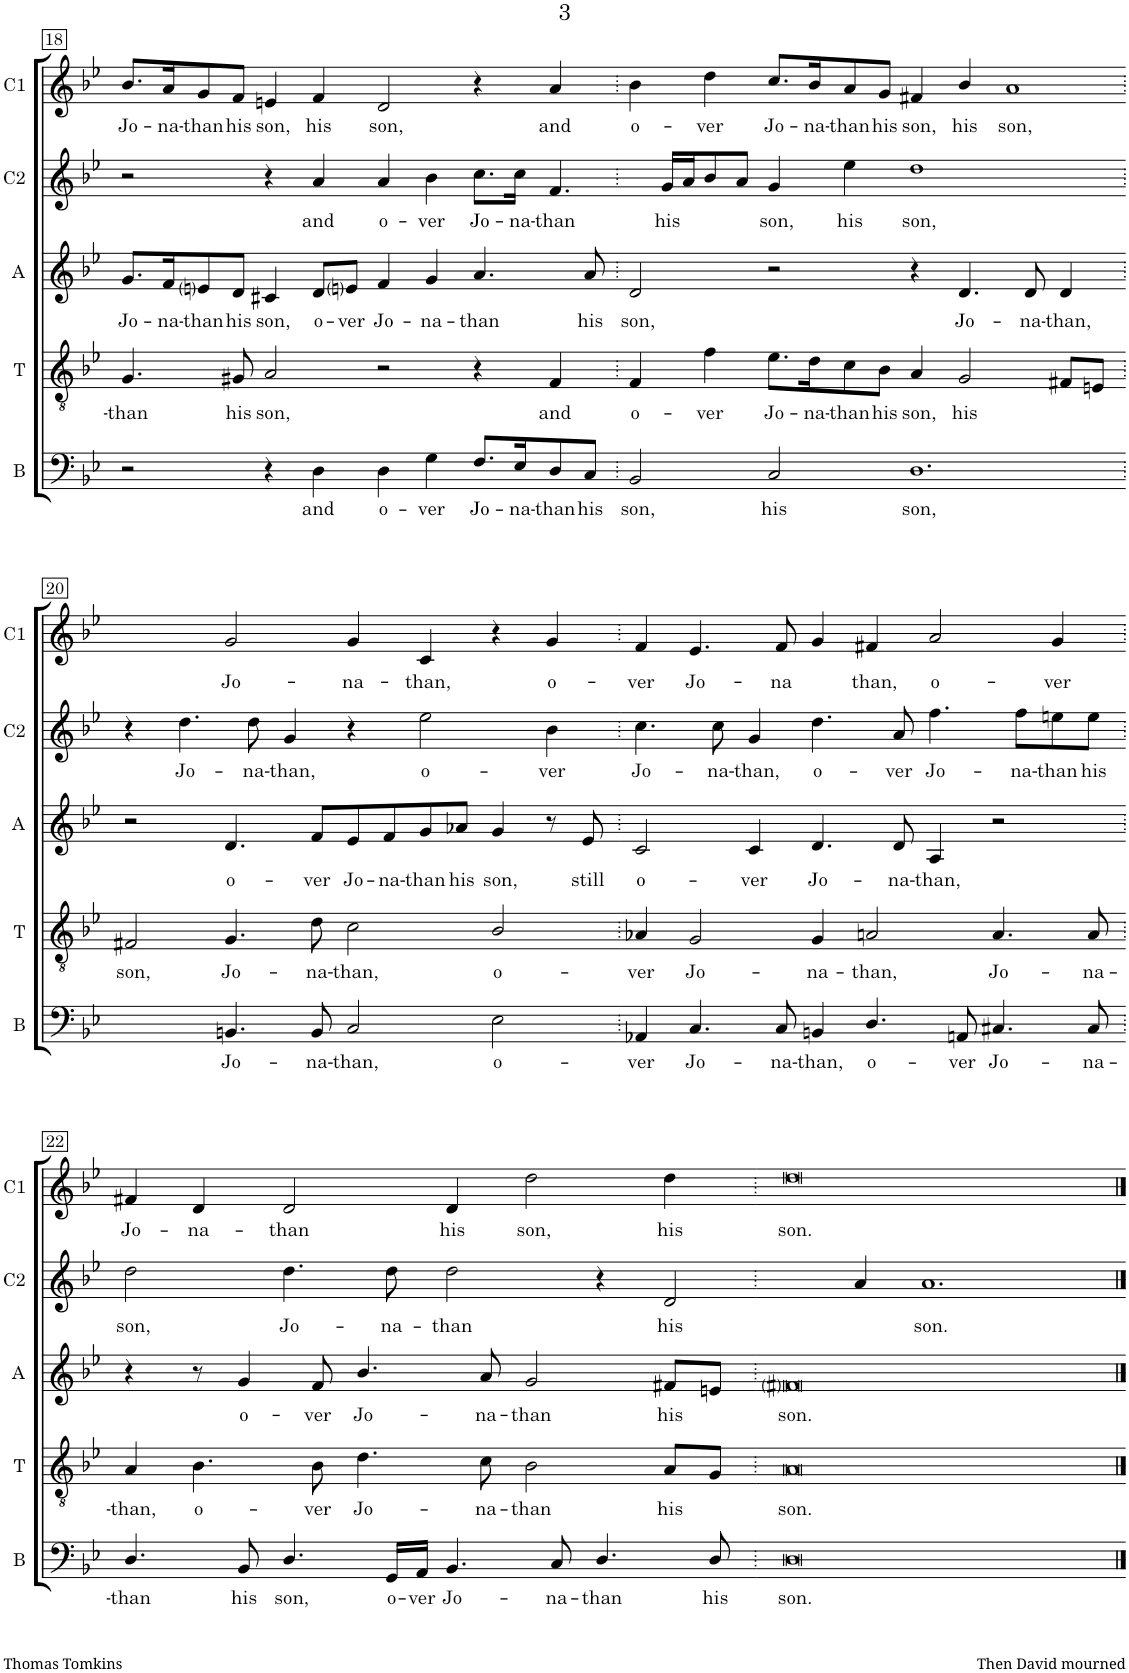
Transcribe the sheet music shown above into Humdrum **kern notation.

**kern	**text	**kern	**text	**kern	**text	**kern	**text	**kern	**text
*part5	*part5	*part4	*part4	*part3	*part3	*part2	*part2	*part1	*part1
*staff5	*staff5	*staff4	*staff4	*staff3	*staff3	*staff2	*staff2	*staff1	*staff1
*I"Bass	*	*I"Tenor	*	*I"Alto	*	*I"Canto 2	*	*I"Canto 1	*
*I'B	*	*I'T	*	*I'A	*	*I'C2	*	*I'C1	*
!!LO:PB:g=z
*clefF4	*	*clefGv2	*	*clefG2	*	*clefG2	*	*clefG2	*
*k[b-e-]	*	*k[b-e-]	*	*k[b-e-]	*	*k[b-e-]	*	*k[b-e-]	*
*B-:	*	*B-:	*	*B-:	*	*B-:	*	*B-:	*
*M2/1	*	*M2/1	*	*M2/1	*	*M2/1	*	*M2/1	*
=18	=18	=18	=18	=18	=18	=18	=18	=18	=18
!	!	!	!LO:LY:b	!	!LO:LY:b	!	!	!	!LO:LY:b
2r	.	4.G/	-than	8.g/L	Jo-	2r	.	8.b-/L	Jo-
!	!	!	!	!	!LO:LY:b	!	!	!	!LO:LY:b
.	.	.	.	16f/K	-na-	.	.	16a/K	-na-
!	!	!	!	!	!LO:LY:b	!	!	!	!LO:LY:b
.	.	.	.	8eni/	-than	.	.	8g/	-than
!	!	!	!LO:LY:b	!	!LO:LY:b	!	!	!	!LO:LY:b
.	.	8G#X/	his	8d/J	his	.	.	8f/J	his
!	!	!	!LO:LY:b	!	!LO:LY:b	!	!	!	!LO:LY:b
4r	.	2A/	son,	4c#X/	son,	4r	.	4en/	son,
!	!LO:LY:b	!	!	!	!LO:LY:b	!	!LO:LY:b	!	!LO:LY:b
4D\	and	.	.	8d/L	o-	4a/	and	4f/	his
!	!	!	!	!	!LO:LY:b	!	!	!	!
.	.	.	.	8eni/J	-ver	.	.	.	.
!	!LO:LY:b	!	!	!	!LO:LY:b	!	!LO:LY:b	!	!LO:LY:b
4D\	o-	2r	.	4f/	Jo-	4a/	o-	2d/	son,
!	!LO:LY:b	!	!	!	!LO:LY:b	!	!LO:LY:b	!	!
4G\	-ver	.	.	4g/	-na-	4b-\	-ver	.	.
!	!LO:LY:b	!	!	!	!LO:LY:b	!	!LO:LY:b	!	!
8.F/L	Jo-	4r	.	4.a/	-than	8.cc\L	Jo-	4r	.
!	!LO:LY:b	!	!	!	!	!	!LO:LY:b	!	!
16E-/K	-na-	.	.	.	.	16cc\Jk	-na-	.	.
!	!LO:LY:b	!	!LO:LY:b	!	!	!LO:N:vis=4.	!LO:LY:b	!	!LO:LY:b
8D/	-than	4F/	and	.	.	[4f/	-than	4a/	and
!	!LO:LY:b	!	!	!	!LO:LY:b	!	!	!	!
8C/J	his	.	.	8a/	his	.	.	.	.
=19.	=19.	=19.	=19.	=19.	=19.	=19.	=19.	=19.	=19.
!	!LO:LY:b	!	!LO:LY:b	!	!LO:LY:b	!	!	!	!LO:LY:b
2BB-/	son,	4F/	o-	2d/	son,	8f/]	.	4b-\	o-
!	!	!	!	!	!	!	!LO:LY:b	!	!
.	.	.	.	.	.	16g/LL	his	.	.
.	.	.	.	.	.	16a/J	.	.	.
!	!	!	!LO:LY:b	!	!	!	!	!	!LO:LY:b
.	.	4f\	-ver	.	.	8b-/	.	4dd\	-ver
.	.	.	.	.	.	8a/J	.	.	.
!	!LO:LY:b	!	!LO:LY:b	!	!	!	!LO:LY:b	!	!LO:LY:b
2C/	his	8.e-\L	Jo-	2r	.	4g/	son,	8.cc/L	Jo-
!	!	!	!LO:LY:b	!	!	!	!	!	!LO:LY:b
.	.	16d\K	-na-	.	.	.	.	16b-/K	-na-
!	!	!	!LO:LY:b	!	!	!	!LO:LY:b	!	!LO:LY:b
.	.	8c\	-than	.	.	4ee-\	his	8a/	-than
!	!	!	!LO:LY:b	!	!	!	!	!	!LO:LY:b
.	.	8B-\J	his	.	.	.	.	8g/J	his
!LO:N:vis=1.	!LO:LY:b	!	!LO:LY:b	!	!	!	!LO:LY:b	!	!LO:LY:b
[1D	son,	4A/	son,	4r	.	1dd	son,	4f#X/	son,
!	!	!	!LO:LY:b	!	!LO:LY:b	!	!	!	!LO:LY:b
.	.	2G/	his	4.d/	Jo-	.	.	4b-/	his
!	!	!	!	!	!	!	!	!	!LO:LY:b
.	.	.	.	.	.	.	.	[2a	son,
!	!	!	!	!	!LO:LY:b	!	!	!	!
.	.	.	.	8d/	-na-	.	.	.	.
!	!	!	!	!	!LO:LY:b	!	!	!	!
.	.	8F#X/L	.	4d/	-than,	.	.	.	.
.	.	8En/J	.	.	.	.	.	.	.
!!LO:LB:g=z
=20.	=20.	=20.	=20.	=20.	=20.	=20.	=20.	=20.	=20.
!	!	!	!LO:LY:b	!	!	!	!	!	!
2D\]	.	2F#X/	son,	2r	.	4r	.	2a/]	.
!	!	!	!	!	!	!	!LO:LY:b	!	!
.	.	.	.	.	.	4.dd\	Jo-	.	.
!	!LO:LY:b	!	!LO:LY:b	!	!LO:LY:b	!	!	!	!LO:LY:b
4.BBn/	Jo-	4.G/	Jo-	4.d/	o-	.	.	2g/	Jo-
!	!	!	!	!	!	!	!LO:LY:b	!	!
.	.	.	.	.	.	8dd\	-na-	.	.
!	!	!	!	!	!	!	!LO:LY:b	!	!
.	.	.	.	.	.	4g/	-than,	.	.
!	!LO:LY:b	!	!LO:LY:b	!	!LO:LY:b	!	!	!	!
8BB/	-na-	8d\	-na-	8f/L	-ver	.	.	.	.
!	!LO:LY:b	!	!LO:LY:b	!	!LO:LY:b	!	!	!	!LO:LY:b
2C/	-than,	2c\	-than,	8e-/	Jo-	4r	.	4g/	-na-
!	!	!	!	!	!LO:LY:b	!	!	!	!
.	.	.	.	8f/	-na-	.	.	.	.
!	!	!	!	!	!LO:LY:b	!	!LO:LY:b	!	!LO:LY:b
.	.	.	.	8g/	-than	2ee-\	o-	4c/	-than,
!	!	!	!	!	!LO:LY:b	!	!	!	!
.	.	.	.	8a-X/J	his	.	.	.	.
!	!LO:LY:b	!	!LO:LY:b	!	!LO:LY:b	!	!	!	!
2E-\	o-	2B-/	o-	4g/	son,	.	.	4r	.
!	!	!	!	!	!	!	!LO:LY:b	!	!LO:LY:b
.	.	.	.	8r	.	4b-\	-ver	4g/	o-
!	!	!	!	!	!LO:LY:b	!	!	!	!
.	.	.	.	8e-/	still	.	.	.	.
=21.	=21.	=21.	=21.	=21.	=21.	=21.	=21.	=21.	=21.
!	!LO:LY:b	!	!LO:LY:b	!	!LO:LY:b	!	!LO:LY:b	!	!LO:LY:b
4AA-X/	-ver	4A-X/	-ver	2c/	o-	4.cc\	Jo-	4f/	-ver
!	!LO:LY:b	!	!LO:LY:b	!	!	!	!	!	!LO:LY:b
4.C/	Jo-	2G/	Jo-	.	.	.	.	4.e-/	Jo-
!	!	!	!	!	!	!	!LO:LY:b	!	!
.	.	.	.	.	.	8cc\	-na-	.	.
!	!	!	!	!	!LO:LY:b	!	!LO:LY:b	!	!
.	.	.	.	4c/	-ver	4g/	-than,	.	.
!	!LO:LY:b	!	!	!	!	!	!	!	!LO:LY:b
8C/	-na-	.	.	.	.	.	.	8f/	-na
!	!LO:LY:b	!	!LO:LY:b	!	!LO:LY:b	!	!LO:LY:b	!	!
4BBn/	-than,	4G/	-na-	4.d/	Jo-	4.dd\	o-	4g/	.
!	!LO:LY:b	!	!LO:LY:b	!	!	!	!	!	!LO:LY:b
4.D/	o-	2An/	-than,	.	.	.	.	4f#X/	than,
!	!	!	!	!	!LO:LY:b	!	!LO:LY:b	!	!
.	.	.	.	8d/	-na-	8a/	-ver	.	.
!	!	!	!	!	!LO:LY:b	!	!LO:LY:b	!	!LO:LY:b
.	.	.	.	4A/	-than,	4.ff\	Jo-	2a/	o-
!	!LO:LY:b	!	!	!	!	!	!	!	!
8AAn/	-ver	.	.	.	.	.	.	.	.
!	!LO:LY:b	!	!LO:LY:b	!	!	!	!	!	!
4.C#X/	Jo-	4.A/	Jo-	2r	.	.	.	.	.
!	!	!	!	!	!	!	!LO:LY:b	!	!
.	.	.	.	.	.	8ff\L	-na-	.	.
!	!	!	!	!	!	!	!LO:LY:b	!	!LO:LY:b
.	.	.	.	.	.	8een\	-than	4g/	-ver
!	!LO:LY:b	!	!LO:LY:b	!	!	!	!LO:LY:b	!	!
8C#/	-na-	8A/	-na-	.	.	8ee\J	his	.	.
!!LO:LB:g=z
=22.	=22.	=22.	=22.	=22.	=22.	=22.	=22.	=22.	=22.
!	!LO:LY:b	!	!LO:LY:b	!	!	!	!LO:LY:b	!	!LO:LY:b
4.D/	-than	4A/	-than,	4r	.	2dd\	son,	4f#X/	Jo-
!	!	!	!LO:LY:b	!	!	!	!	!	!LO:LY:b
.	.	4.B-\	o-	8r	.	.	.	4d/	-na-
!	!LO:LY:b	!	!	!	!LO:LY:b	!	!	!	!
8BB-/	his	.	.	4g/	o-	.	.	.	.
!	!LO:LY:b	!	!	!	!	!	!LO:LY:b	!	!LO:LY:b
4.D/	son,	.	.	.	.	4.dd\	Jo-	2d/	-than
!	!	!	!LO:LY:b	!	!LO:LY:b	!	!	!	!
.	.	8B-\	-ver	8f/	-ver	.	.	.	.
!	!	!	!LO:LY:b	!	!LO:LY:b	!	!	!	!
.	.	4.d\	Jo-	4.b-/	Jo-	.	.	.	.
!	!LO:LY:b	!	!	!	!	!	!LO:LY:b	!	!
16GG/LL	o-	.	.	.	.	8dd\	-na-	.	.
!	!LO:LY:b	!	!	!	!	!	!	!	!
16AA/JJ	-ver	.	.	.	.	.	.	.	.
!	!LO:LY:b	!	!	!	!	!	!LO:LY:b	!	!LO:LY:b
4.BB-/	Jo-	.	.	.	.	2dd\	-than	4d/	his
!	!	!	!LO:LY:b	!	!LO:LY:b	!	!	!	!
.	.	8c\	-na-	8a/	-na-	.	.	.	.
!	!	!	!LO:LY:b	!	!LO:LY:b	!	!	!	!LO:LY:b
.	.	2B-\	-than	2g/	-than	.	.	2dd\	son,
!	!LO:LY:b	!	!	!	!	!	!	!	!
8C/	-na-	.	.	.	.	.	.	.	.
!	!LO:LY:b	!	!	!	!	!	!	!	!
4.D/	-than	.	.	.	.	4r	.	.	.
!	!	!	!LO:LY:b	!	!LO:LY:b	!	!LO:LY:b	!	!LO:LY:b
.	.	8A/L	his	8f#X/L	his	[4d/	his	4dd\	his
!	!LO:LY:b	!	!	!	!	!	!	!	!
8D/	his	8G/J	.	8en/J	.	.	.	.	.
=23.	=23.	=23.	=23.	=23.	=23.	=23.	=23.	=23.	=23.
!	!LO:LY:b	!	!LO:LY:b	!	!LO:LY:b	!	!	!	!LO:LY:b
0D	son.	0A	son.	0f#i	son.	4d/]	.	0dd	son.
.	.	.	.	.	.	4a/	.	.	.
!	!	!	!	!	!	!	!LO:LY:b	!	!
.	.	.	.	.	.	1.a	son.	.	.
==	==	==	==	==	==	==	==	==	==
*-	*-	*-	*-	*-	*-	*-	*-	*-	*-
